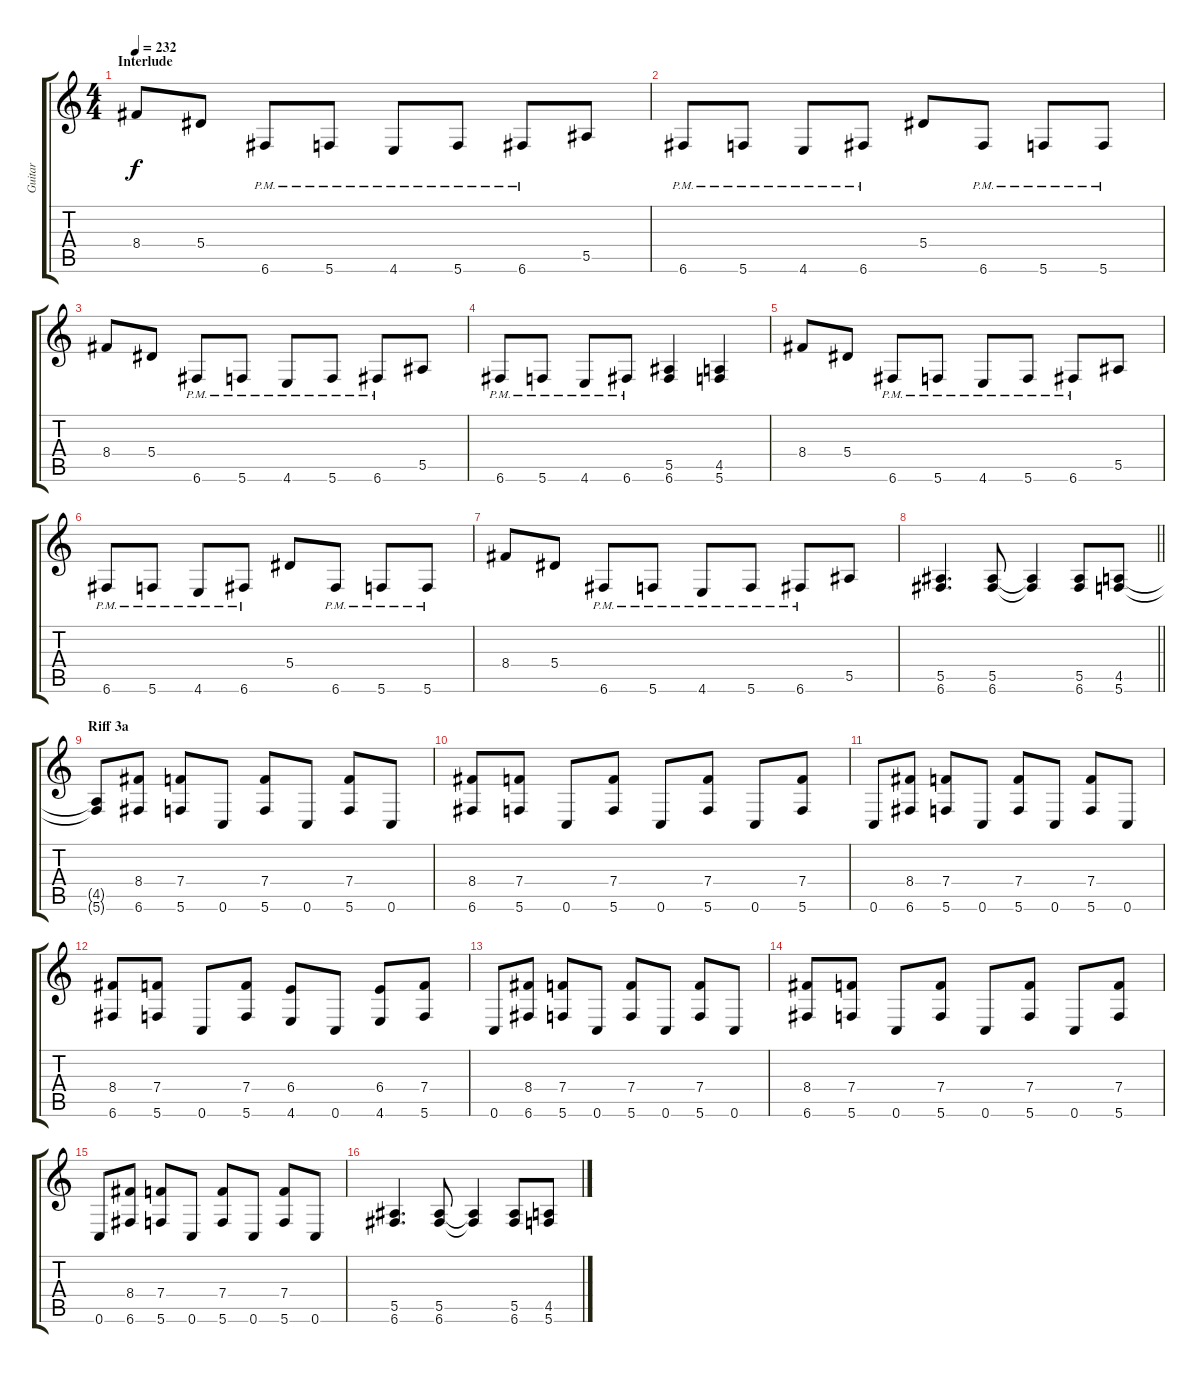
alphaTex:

\track ("Guitar" "Guitar") {instrument distortionguitar}
\staff {score tabs}
\tuning (C4 G3 Eb3 Bb2 F2 C2) {hide}
\ts (4 4)
\section ("" "Interlude")
\tempo 232
\clef g2
\ks c
8.4.8{dy f} 5.4.8 6.6{pm}.8 5.6{pm}.8 4.6{pm}.8 5.6{pm}.8 6.6{pm}.8 5.5.8 |
6.6{pm}.8 5.6{pm}.8 4.6{pm}.8 6.6{pm}.8 5.4.8 6.6{pm}.8 5.6{pm}.8 5.6{pm}.8 |
8.4.8 5.4.8 6.6{pm}.8 5.6{pm}.8 4.6{pm}.8 5.6{pm}.8 6.6{pm}.8 5.5.8 |
6.6{pm}.8 5.6{pm}.8 4.6{pm}.8 6.6{pm}.8 (5.5 6.6).4 (4.5 5.6).4 |
8.4.8 5.4.8 6.6{pm}.8 5.6{pm}.8 4.6{pm}.8 5.6{pm}.8 6.6{pm}.8 5.5.8 |
6.6{pm}.8 5.6{pm}.8 4.6{pm}.8 6.6{pm}.8 5.4.8 6.6{pm}.8 5.6{pm}.8 5.6{pm}.8 |
8.4.8 5.4.8 6.6{pm}.8 5.6{pm}.8 4.6{pm}.8 5.6{pm}.8 6.6{pm}.8 5.5.8 |
\barLineRight lightlight
(5.5 6.6).4{d} (5.5 6.6).8 (5.5{t} 6.6{t}).4 (5.5 6.6).8 (4.5 5.6).8 |
\section ("" "Riff 3a")
(4.5{t} 5.6{t}).8 (8.4 6.6).8 (7.4 5.6).8 0.6.8 (7.4 5.6).8 0.6.8 (7.4 5.6).8 0.6.8 |
(8.4 6.6).8 (7.4 5.6).8 0.6.8 (7.4 5.6).8 0.6.8 (7.4 5.6).8 0.6.8 (7.4 5.6).8 |
0.6.8 (8.4 6.6).8 (7.4 5.6).8 0.6.8 (7.4 5.6).8 0.6.8 (7.4 5.6).8 0.6.8 |
(8.4 6.6).8 (7.4 5.6).8 0.6.8 (7.4 5.6).8 (6.4 4.6).8 0.6.8 (6.4 4.6).8 (7.4 5.6).8 |
0.6.8 (8.4 6.6).8 (7.4 5.6).8 0.6.8 (7.4 5.6).8 0.6.8 (7.4 5.6).8 0.6.8 |
(8.4 6.6).8 (7.4 5.6).8 0.6.8 (7.4 5.6).8 0.6.8 (7.4 5.6).8 0.6.8 (7.4 5.6).8 |
0.6.8 (8.4 6.6).8 (7.4 5.6).8 0.6.8 (7.4 5.6).8 0.6.8 (7.4 5.6).8 0.6.8 |
(5.5 6.6).4{d} (5.5 6.6).8 (5.5{t} 6.6{t}).4 (5.5 6.6).8 (4.5 5.6).8
